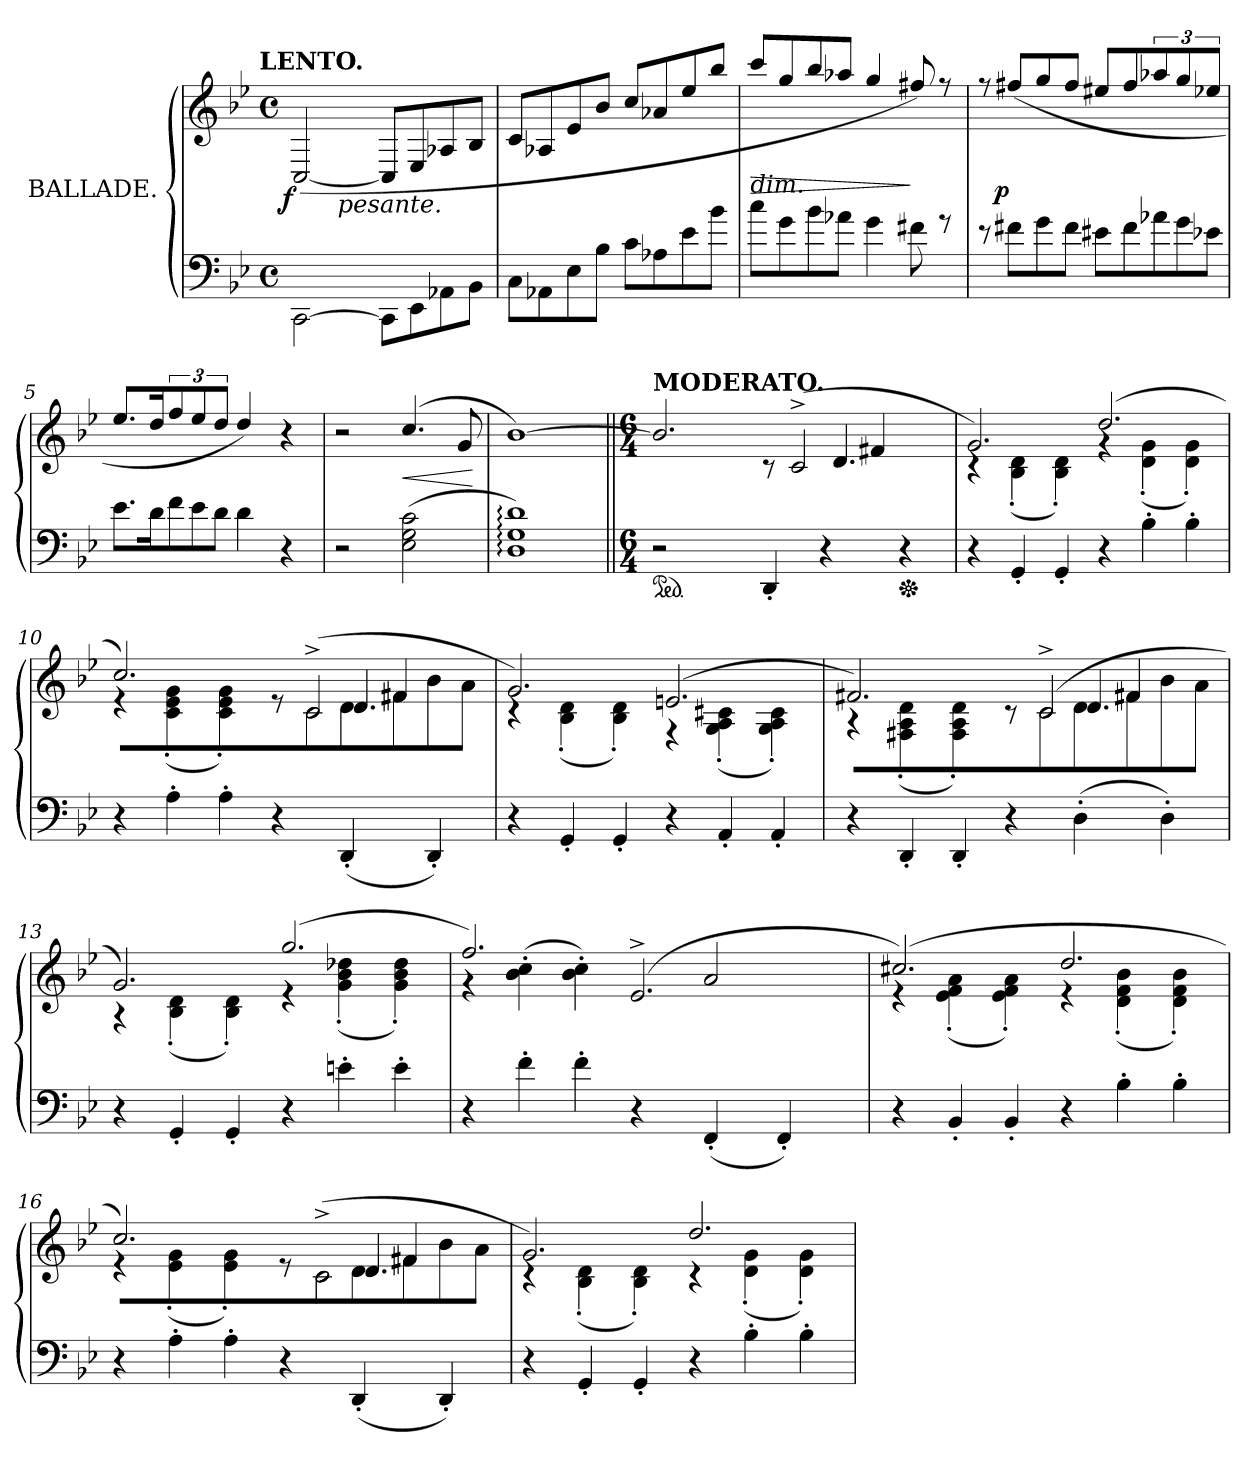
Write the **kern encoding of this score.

**kern	**kern	**dynam
*part1	*part1	*part1
*staff2	*staff1	*staff1/2
*I"BALLADE.	*	*
*clefF4	*clefG2	*
*k[b-e-]	*k[b-e-]	*
*g:	*g:	*
!!LO:TX:omd:t=LENTO.
*M4/4	*M4/4	*
*met(c)	*met(c)	*
=1	=1	=1
!	!	!LO:DY:rj
*	*^	*
[2CC\	(>[2C/	4ryy	f
!	!	!LO:TX:b:i:t=pesante.	!
.	.	2.ryy	.
8CC\L]	8C/L]	.	.
8EE-\	8E-/	.	.
8AA-X\	8A-X/	.	.
8BB-\J	8B-/J	.	.
*	*v	*v	*
=2	=2	=2
8CL	8cL	.
8AA-X	8A-X	.
8E-	8e-	.
8B-J	8b-J	.
8cL	8cc/L	.
8A-X	8a-X	.
8e-\	8ee-/	.
8b-\J	8bb-/J	.
=3	=3	=3
!	!LO:TX:c:i:t=dim.	!
8cc\L	8ccc/L	>
8g\	8gg/	.
8b-\	8bb-/	.
8a-XJ	8aa-XJ	.
4g\	4gg/	.
8f#X\	8ff#X/)	]
8rg	8rff	.
=4	=4	=4
8re	8rff	.
!	!	!LO:DY:rj
8f#XL	(>8ff#XL	p
8g\	8gg/	.
8f#\J	8ff#/J	.
8e#XL	8ee#XL	.
8f#\	8ff#/	.
*Xtuplet	*	*
12a-X	12aa-X	.
12g\	12gg/	.
12e-XJ	12ee-XJ	.
=5	=5	=5
8.e-\L	8.ee-/L	.
16d\K	16dd/K	.
12f\	12ff/	.
12e-\	12ee-/	.
12d\J	12dd/J	.
4d\	4dd/)	.
4r	4r	.
=6	=6	=6
2r	2r	.
(>2E- 2G 2c	(>4.cc/	> <
.	8g	]
.	.	[
=7	=7	=7
1D: 1G: 1d:)	[1b-)	.
=8||	=8||	=8||
*M6/4	*M6/4	*
*	*^	*
*	*	*^	*
*	*	*	*^	*
!	!LO:TX:a:B:t=MODERATO.	!	!	!	!
*ped	*	*	*	*	*
2r	2.b-/]	2.ryy	2.ryy	2.ryy	.
4ryy	.	.	.	.	.
4DD'<	8rc	8ryy	4ryy	4.ryy	.
!	!	!LO:N:vis=2	!	!	!
.	(>2c^</	8c\	.	.	.
4r	.	8d	4.d/	.	.
.	.	8f#X	.	4f#X/	.
*Xped	*	*	*	*	*
4r	.	8b-	.	.	.
.	8ryy	8aJ	8ryy	8ryy	.
*	*	*v	*v	*v	*
=9	=9	=9	=9
4r	2.g)	4rc	.
4GG'<	.	(>4B-'> 4d'>	.
4GG'<	.	4B-'> 4d'>)	.
4r	(>2.dd	4rg	.
4B-'>	.	(>4d'> 4g'>	.
4B-'>	.	4d'> 4g'>)	.
=10	=10	=10	=10
*	*^	*^	*
4r	2.cc/)	4r	2.ryy	2.ryy	.
4A'>	.	(>4c'> 4e-'> 4g'>	.	.	.
4A'>	.	4c'> 4e-'> 4g'>)	.	.	.
4r	8re	8ryy	4ryy	4.ryy	.
!	!	!LO:N:vis=2	!	!	!
.	(>2c^</	8c\	.	.	.
(<4DD'<	.	8d	4.d/	.	.
.	.	8f#X	.	4f#X/	.
4DD'<)	.	8b-	.	.	.
.	8ryy	8aJ	8ryy	8ryy	.
*	*	*v	*v	*v	*
=11	=11	=11	=11
4r	2.g)	4rc	.
4GG'<	.	(>4B-'> 4d'>	.
4GG'<	.	4B-'>\ 4d'>\)	.
4r	(>2.en	4rF	.
4AA'<	.	(>4G'> 4A'> 4c#X'>	.
4AA'<	.	4G'>\ 4A'>\ 4c#'>\)	.
=12	=12	=12	=12
*	*^	*^	*
4r	2.f#X)	4r	2.ryy	2.ryy	.
4DD'<	.	(>4F#X'>\ 4A'>\ 4d'>\	.	.	.
4DD'<	.	4F#'>\ 4A'>\ 4d'>\)	.	.	.
4r	8rc	8ryy	4ryy	4.ryy	.
!	!	!LO:N:vis=2	!	!	!
.	(>2c^</	8c\	.	.	.
(>4D'>	.	8d	4.d/	.	.
.	.	8f#X	.	4f#X/	.
4D'>)	.	8b-	.	.	.
.	8ryy	8aJ	8ryy	8ryy	.
*	*	*v	*v	*v	*
=13	=13	=13	=13
4r	2.g)	4rA	.
4GG'<	.	(>4B-'> 4d'>	.
4GG'<	.	4B-'> 4d'>)	.
4r	(>2.gg	4re	.
4en'>	.	(>4g'> 4b-'> 4dd-X'>	.
4e'>	.	4g'> 4b-'> 4dd-'>)	.
=14	=14	=14	=14
*	*	*^	*
4r	2.ff)	2.ryy	4r	.
4f'>	.	.	(>4b-'>\ 4cc'>\	.
4f'>	.	.	4b-'>\ 4cc'>\)	.
!	!	!LO:N:vis=2	!	!
4r	(>2.e-^</	8e-\	4ryy	.
.	.	8f	.	.
!	!	!LO:N:vis=2	!	!
(<4FF'<	.	8a	2a/	.
.	.	8ee-	.	.
4FF'<)	.	8dd	.	.
.	.	16r	.	.
.	.	16cc#XJk	.	.
*	*	*v	*v	*
=15	=15	=15	=15
4r	(>2.cc#X)	4re	.
4BB-'<	.	(>4e-'> 4f'> 4a'>	.
4BB-'<	.	4e-'>\ 4f'>\ 4a'>\)	.
4r	2.dd	4re	.
4B-'>	.	(>4d'> 4f'> 4b-'>	.
4B-'>	.	4d'> 4f'> 4b-'>)	.
=16	=16	=16	=16
*	*^	*^	*
4r	2.cc)	4r	2.ryy	2.ryy	.
4A'>	.	(>4e-'>\ 4g'>\	.	.	.
4A'>	.	4e-'>\ 4g'>\)	.	.	.
4r	8re	8ryy	4ryy	4.ryy	.
!	!	!LO:N:vis=2	!	!	!
.	(>2c^<\	8c\	.	.	.
(<4DD'<	.	8d	4.d/	.	.
.	.	8f#X	.	4f#X/	.
4DD'<)	.	8b-	.	.	.
.	8ryy	8aJ	8ryy	8ryy	.
*	*	*v	*v	*v	*
=17	=17	=17	=17
4r	2.g)	4rc	.
4GG'<	.	(>4B-'> 4d'>	.
4GG'<	.	4B-'> 4d'>)	.
4r	2.dd	4rc	.
4B-'>	.	(>4d'> 4g'>	.
4B-'>	.	4d'> 4g'>)	.
*	*v	*v	*
=	=	=
*-	*-	*-
